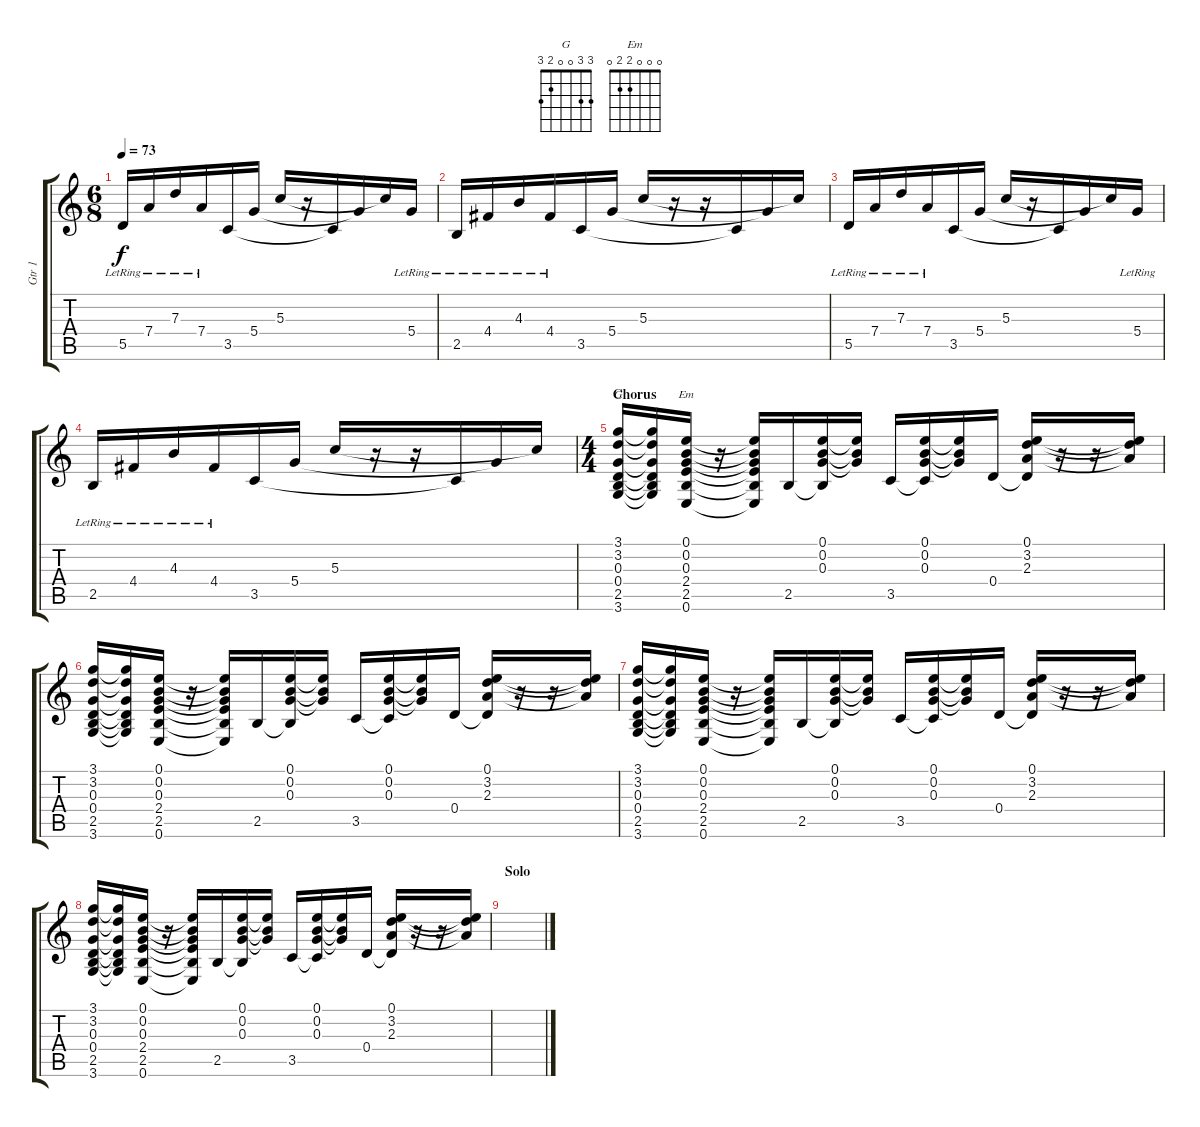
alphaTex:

\track ("Gtr 1" "Gtr 1") {instrument overdrivenguitar}
\staff {score tabs}
\tuning (E4 B3 G3 D3 A2 E2) {hide}
\chord ("G" 3 3 0 0 2 3)
\chord ("Em" 0 0 0 2 2 0)
\ts (6 8)
\tempo 73
\clef g2
\ks c
5.5{lr}.16{dy f} 7.4{lr}.16 7.3{lr}.16 7.4{lr}.16 3.5.16 5.4.16 5.3.16 r.16 3.5{t}.16 5.4{t}.16 5.3{t}.16 5.4{lr}.16 |
2.5{lr}.16 4.4{lr}.16 4.3{lr}.16 4.4{lr}.16 3.5.16 5.4.16 5.3.16 r.16 r.16 3.5{t}.16 5.4{t}.16 5.3{t}.16 |
5.5{lr}.16 7.4{lr}.16 7.3{lr}.16 7.4{lr}.16 3.5.16 5.4.16 5.3.16 r.16 3.5{t}.16 5.4{t}.16 5.3{t}.16 5.4{lr}.16 |
2.5{lr}.16 4.4{lr}.16 4.3{lr}.16 4.4{lr}.16 3.5.16 5.4.16 5.3.16 r.16 r.16 3.5{t}.16 5.4{t}.16 5.3{t}.16 |
\ts (4 4)
\section ("" "Chorus")
(3.1 3.2 0.3 0.4 2.5 3.6).16{ch "G"} (3.1{t} 3.2{t} 0.3{t} 0.4{t} 2.5{t} 3.6{t}).16 (0.1 0.2 0.3 2.4 2.5 0.6).16{ch "Em"} r.16 (0.1{t} 0.2{t} 0.3{t} 2.4{t} 2.5{t} 0.6{t}).16 2.5.16 (0.1 0.2 0.3 2.5{t}).16 (0.1{t} 0.2{t} 0.3{t}).16 3.5.16 (0.1 0.2 0.3 3.5{t}).16 (0.1{t} 0.2{t} 0.3{t}).16 0.4.16 (0.1 3.2 2.3 0.4{t}).16 r.16 r.16 (0.1{t} 3.2{t} 2.3{t}).16 |
(3.1 3.2 0.3 0.4 2.5 3.6).16 (3.1{t} 3.2{t} 0.3{t} 0.4{t} 2.5{t} 3.6{t}).16 (0.1 0.2 0.3 2.4 2.5 0.6).16 r.16 (0.1{t} 0.2{t} 0.3{t} 2.4{t} 2.5{t} 0.6{t}).16 2.5.16 (0.1 0.2 0.3 2.5{t}).16 (0.1{t} 0.2{t} 0.3{t}).16 3.5.16 (0.1 0.2 0.3 3.5{t}).16 (0.1{t} 0.2{t} 0.3{t}).16 0.4.16 (0.1 3.2 2.3 0.4{t}).16 r.16 r.16 (0.1{t} 3.2{t} 2.3{t}).16 |
(3.1 3.2 0.3 0.4 2.5 3.6).16 (3.1{t} 3.2{t} 0.3{t} 0.4{t} 2.5{t} 3.6{t}).16 (0.1 0.2 0.3 2.4 2.5 0.6).16 r.16 (0.1{t} 0.2{t} 0.3{t} 2.4{t} 2.5{t} 0.6{t}).16 2.5.16 (0.1 0.2 0.3 2.5{t}).16 (0.1{t} 0.2{t} 0.3{t}).16 3.5.16 (0.1 0.2 0.3 3.5{t}).16 (0.1{t} 0.2{t} 0.3{t}).16 0.4.16 (0.1 3.2 2.3 0.4{t}).16 r.16 r.16 (0.1{t} 3.2{t} 2.3{t}).16 |
(3.1 3.2 0.3 0.4 2.5 3.6).16 (3.1{t} 3.2{t} 0.3{t} 0.4{t} 2.5{t} 3.6{t}).16 (0.1 0.2 0.3 2.4 2.5 0.6).16 r.16 (0.1{t} 0.2{t} 0.3{t} 2.4{t} 2.5{t} 0.6{t}).16 2.5.16 (0.1 0.2 0.3 2.5{t}).16 (0.1{t} 0.2{t} 0.3{t}).16 3.5.16 (0.1 0.2 0.3 3.5{t}).16 (0.1{t} 0.2{t} 0.3{t}).16 0.4.16 (0.1 3.2 2.3 0.4{t}).16 r.16 r.16 (0.1{t} 3.2{t} 2.3{t}).16 |
\section ("" "Solo")
